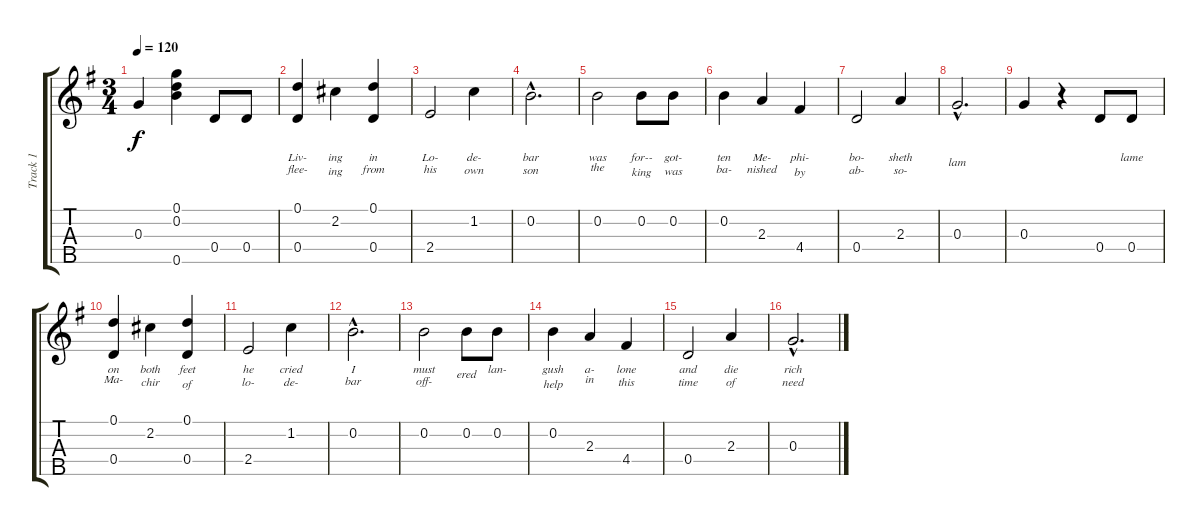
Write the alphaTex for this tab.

\track ("Track 1" "Track 1") {instrument acousticguitarsteel}
\staff {score tabs}
\tuning (D4 B3 G3 D3 G4) {hide}
\ts (3 4)
\tempo 120
\clef g2
\ks g
0.3.4{lyrics (0 "") lyrics (1 "") lyrics (2 "") lyrics (3 "") lyrics (4 "") dy f instrument acousticguitarsteel} (0.1 0.2 0.5).4{lyrics (0 "") lyrics (1 "") lyrics (2 "") lyrics (3 "") lyrics (4 "")} 0.4.8{lyrics (0 "") lyrics (1 "") lyrics (2 "") lyrics (3 "") lyrics (4 "")} 0.4.8{lyrics (0 "") lyrics (1 "") lyrics (2 "") lyrics (3 "") lyrics (4 "")} |
(0.1 0.4).4{lyrics (0 "Liv-") lyrics (1 "flee-") lyrics (2 "") lyrics (3 "") lyrics (4 "")} 2.2.4{lyrics (0 "ing") lyrics (1 "ing") lyrics (2 "") lyrics (3 "") lyrics (4 "")} (0.1 0.4).4{lyrics (0 "in") lyrics (1 "from") lyrics (2 "") lyrics (3 "") lyrics (4 "")} |
2.4.2{lyrics (0 "Lo-") lyrics (1 "his") lyrics (2 "") lyrics (3 "") lyrics (4 "")} 1.2.4{lyrics (0 "de-") lyrics (1 "own") lyrics (2 "") lyrics (3 "") lyrics (4 "")} |
0.2{hac}.2{d lyrics (0 "bar") lyrics (1 "son") lyrics (2 "") lyrics (3 "") lyrics (4 "")} |
0.2.2{lyrics (0 "was") lyrics (1 "the") lyrics (2 "") lyrics (3 "") lyrics (4 "")} 0.2.8{lyrics (0 "for--") lyrics (1 "king") lyrics (2 "") lyrics (3 "") lyrics (4 "")} 0.2.8{lyrics (0 "got-") lyrics (1 "was") lyrics (2 "") lyrics (3 "") lyrics (4 "")} |
0.2.4{lyrics (0 "ten") lyrics (1 "ba-") lyrics (2 "") lyrics (3 "") lyrics (4 "")} 2.3.4{lyrics (0 "Me-") lyrics (1 "nished") lyrics (2 "") lyrics (3 "") lyrics (4 "")} 4.4.4{lyrics (0 "phi-") lyrics (1 "by") lyrics (2 "") lyrics (3 "") lyrics (4 "")} |
0.4.2{lyrics (0 "bo-") lyrics (1 "ab-") lyrics (2 "") lyrics (3 "") lyrics (4 "")} 2.3.4{lyrics (0 "sheth") lyrics (1 "so-") lyrics (2 "") lyrics (3 "") lyrics (4 "")} |
0.3{hac}.2{d lyrics (0 "") lyrics (1 "lam") lyrics (2 "") lyrics (3 "") lyrics (4 "")} |
0.3.4{lyrics (0 "") lyrics (1 "") lyrics (2 "") lyrics (3 "") lyrics (4 "")} r.4 0.4.8{lyrics (0 "") lyrics (1 "") lyrics (2 "") lyrics (3 "") lyrics (4 "")} 0.4.8{lyrics (0 "lame") lyrics (1 "") lyrics (2 "") lyrics (3 "") lyrics (4 "")} |
(0.1 0.4).4{lyrics (0 "on") lyrics (1 "Ma-") lyrics (2 "") lyrics (3 "") lyrics (4 "")} 2.2.4{lyrics (0 "both") lyrics (1 "chir") lyrics (2 "") lyrics (3 "") lyrics (4 "")} (0.1 0.4).4{lyrics (0 "feet") lyrics (1 "of") lyrics (2 "") lyrics (3 "") lyrics (4 "")} |
2.4.2{lyrics (0 "he") lyrics (1 "lo-") lyrics (2 "") lyrics (3 "") lyrics (4 "")} 1.2.4{lyrics (0 "cried") lyrics (1 "de-") lyrics (2 "") lyrics (3 "") lyrics (4 "")} |
0.2{hac}.2{d lyrics (0 "I") lyrics (1 "bar") lyrics (2 "") lyrics (3 "") lyrics (4 "")} |
0.2.2{lyrics (0 "must") lyrics (1 "off-") lyrics (2 "") lyrics (3 "") lyrics (4 "")} 0.2.8{lyrics (0 "") lyrics (1 "ered") lyrics (2 "") lyrics (3 "") lyrics (4 "")} 0.2.8{lyrics (0 "lan-") lyrics (1 "") lyrics (2 "") lyrics (3 "") lyrics (4 "")} |
0.2.4{lyrics (0 "gush") lyrics (1 "help") lyrics (2 "") lyrics (3 "") lyrics (4 "")} 2.3.4{lyrics (0 "a-") lyrics (1 "in") lyrics (2 "") lyrics (3 "") lyrics (4 "")} 4.4.4{lyrics (0 "lone") lyrics (1 "this") lyrics (2 "") lyrics (3 "") lyrics (4 "")} |
0.4.2{lyrics (0 "and") lyrics (1 "time") lyrics (2 "") lyrics (3 "") lyrics (4 "")} 2.3.4{lyrics (0 "die") lyrics (1 "of") lyrics (2 "") lyrics (3 "") lyrics (4 "")} |
0.3{hac}.2{d lyrics (0 "rich") lyrics (1 "need") lyrics (2 "") lyrics (3 "") lyrics (4 "")}
